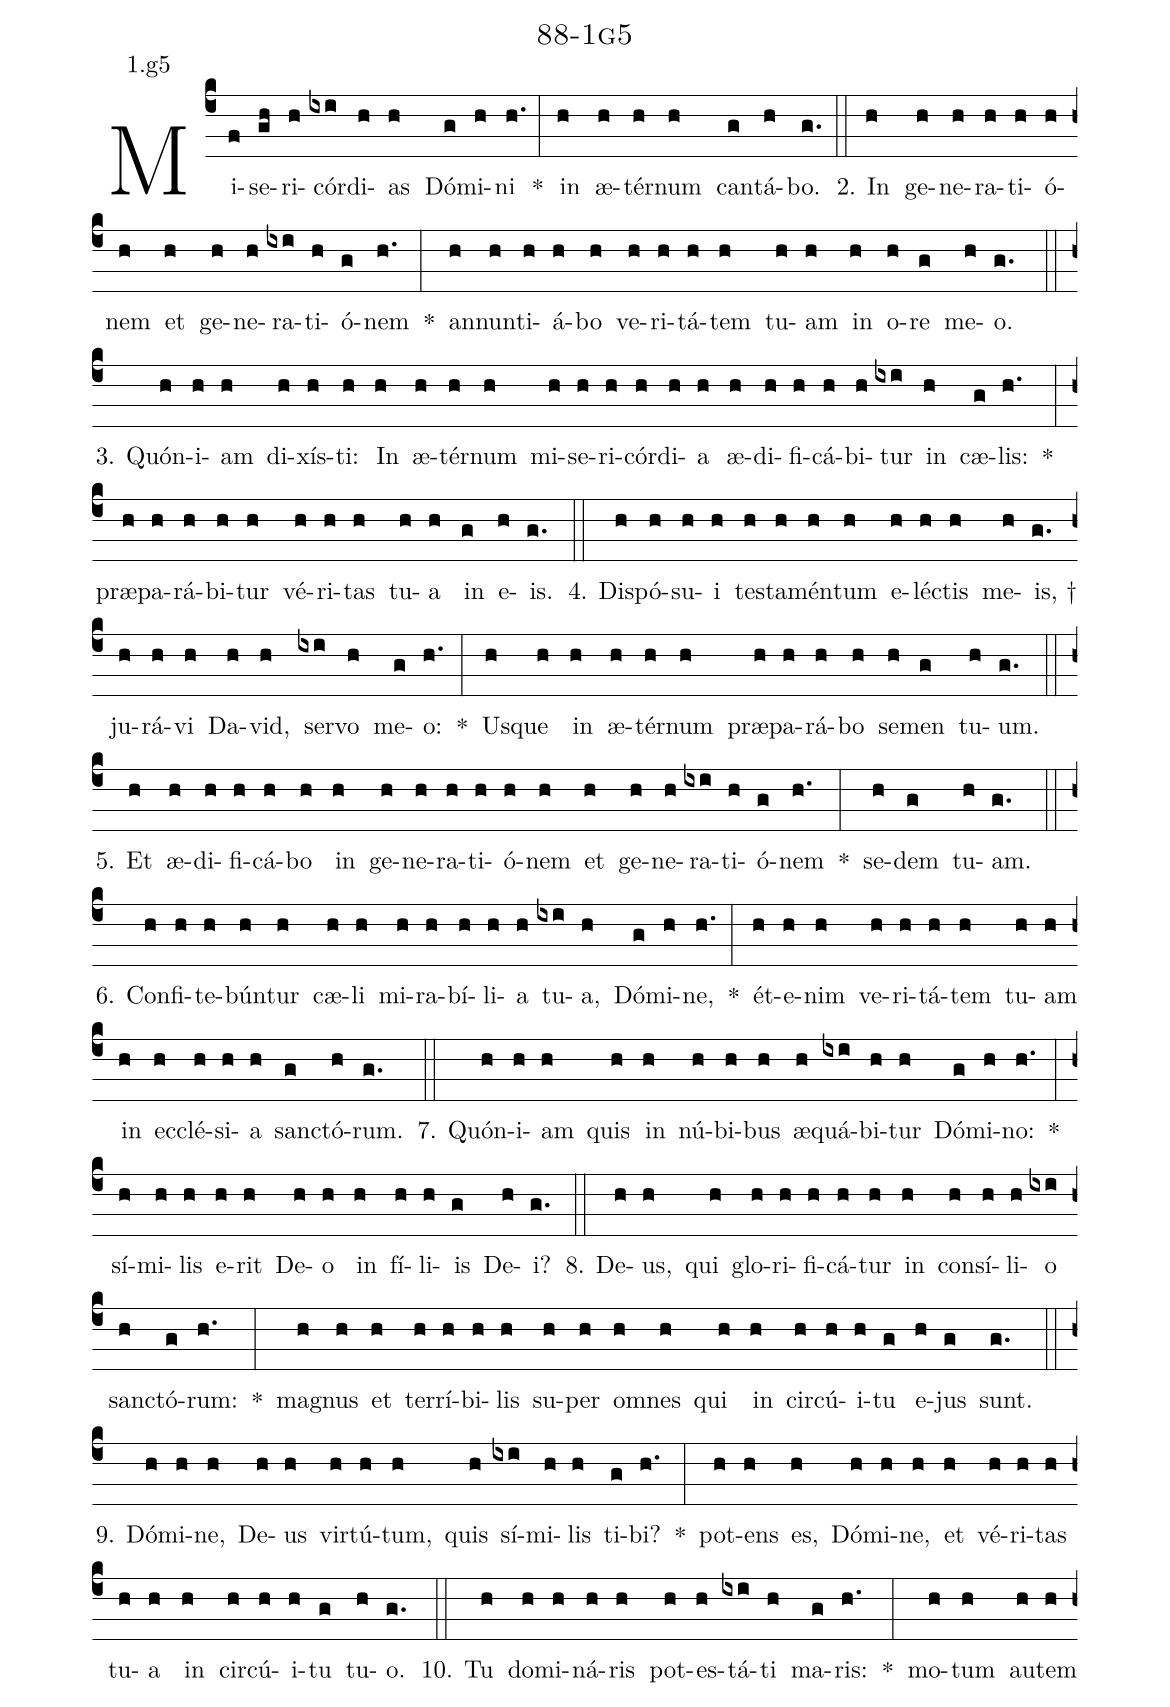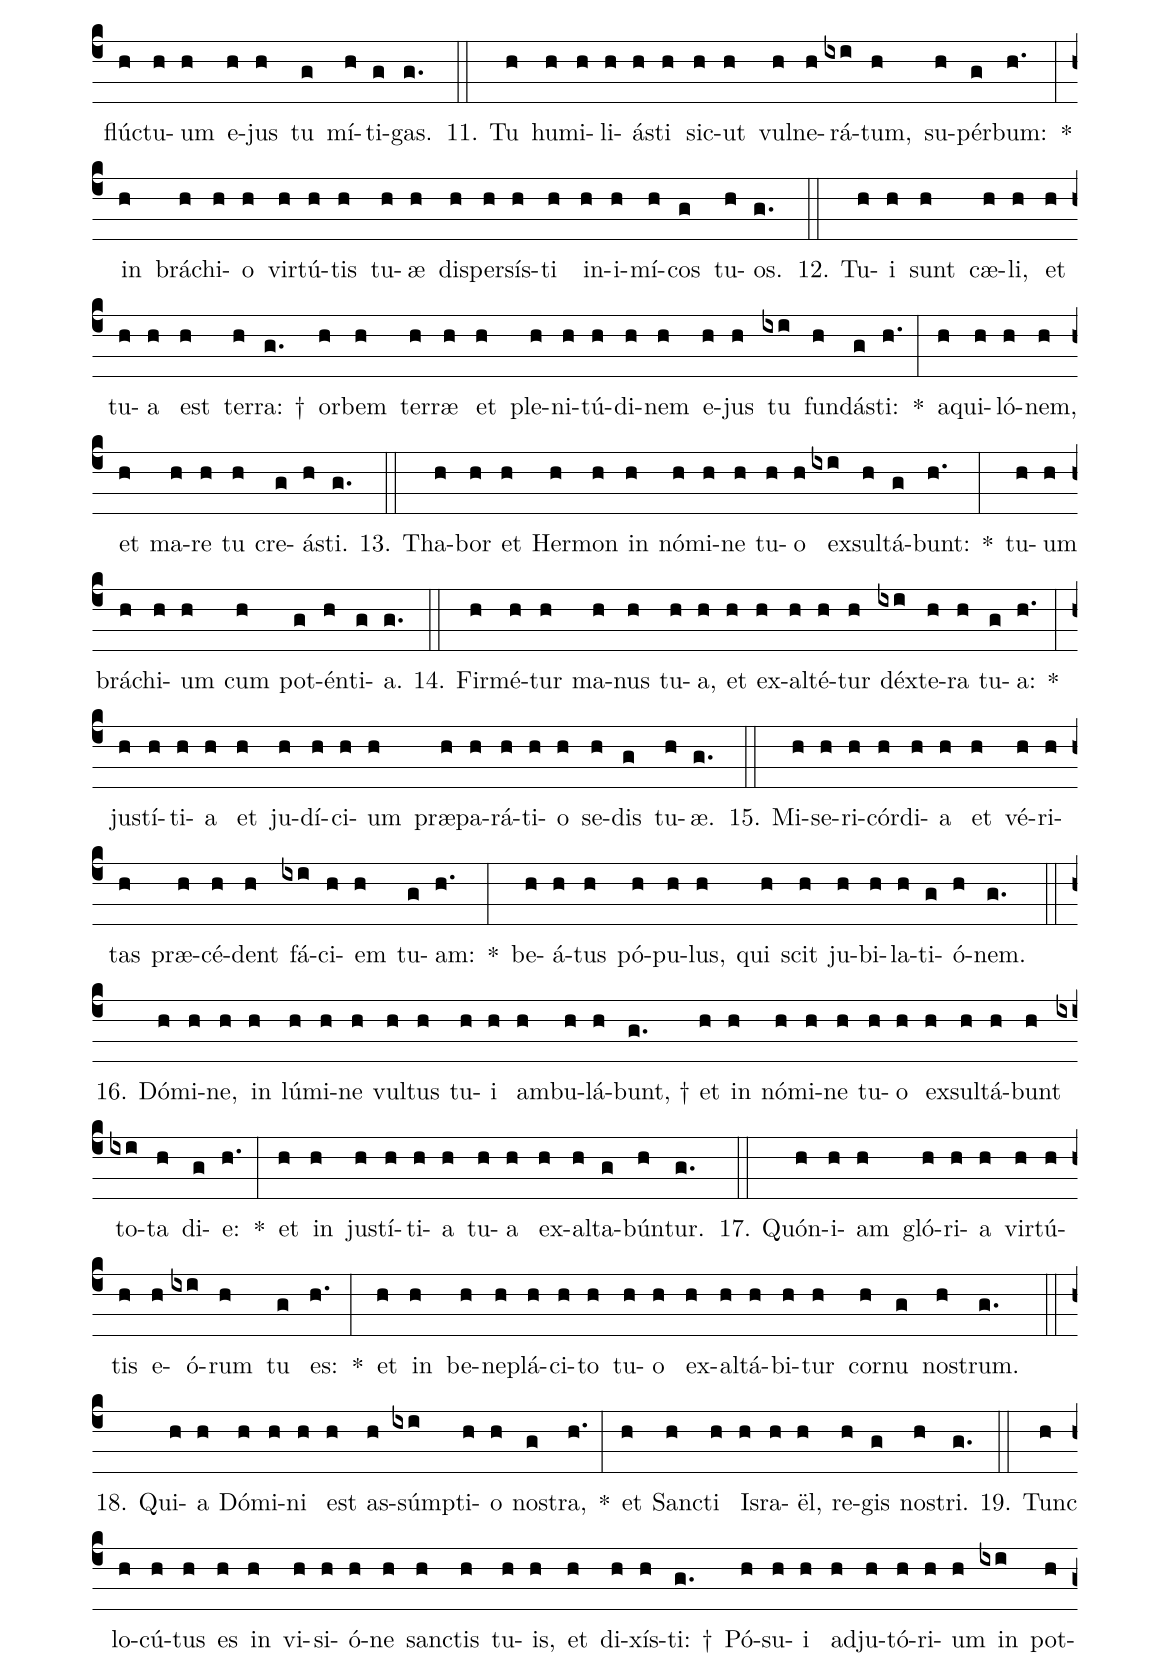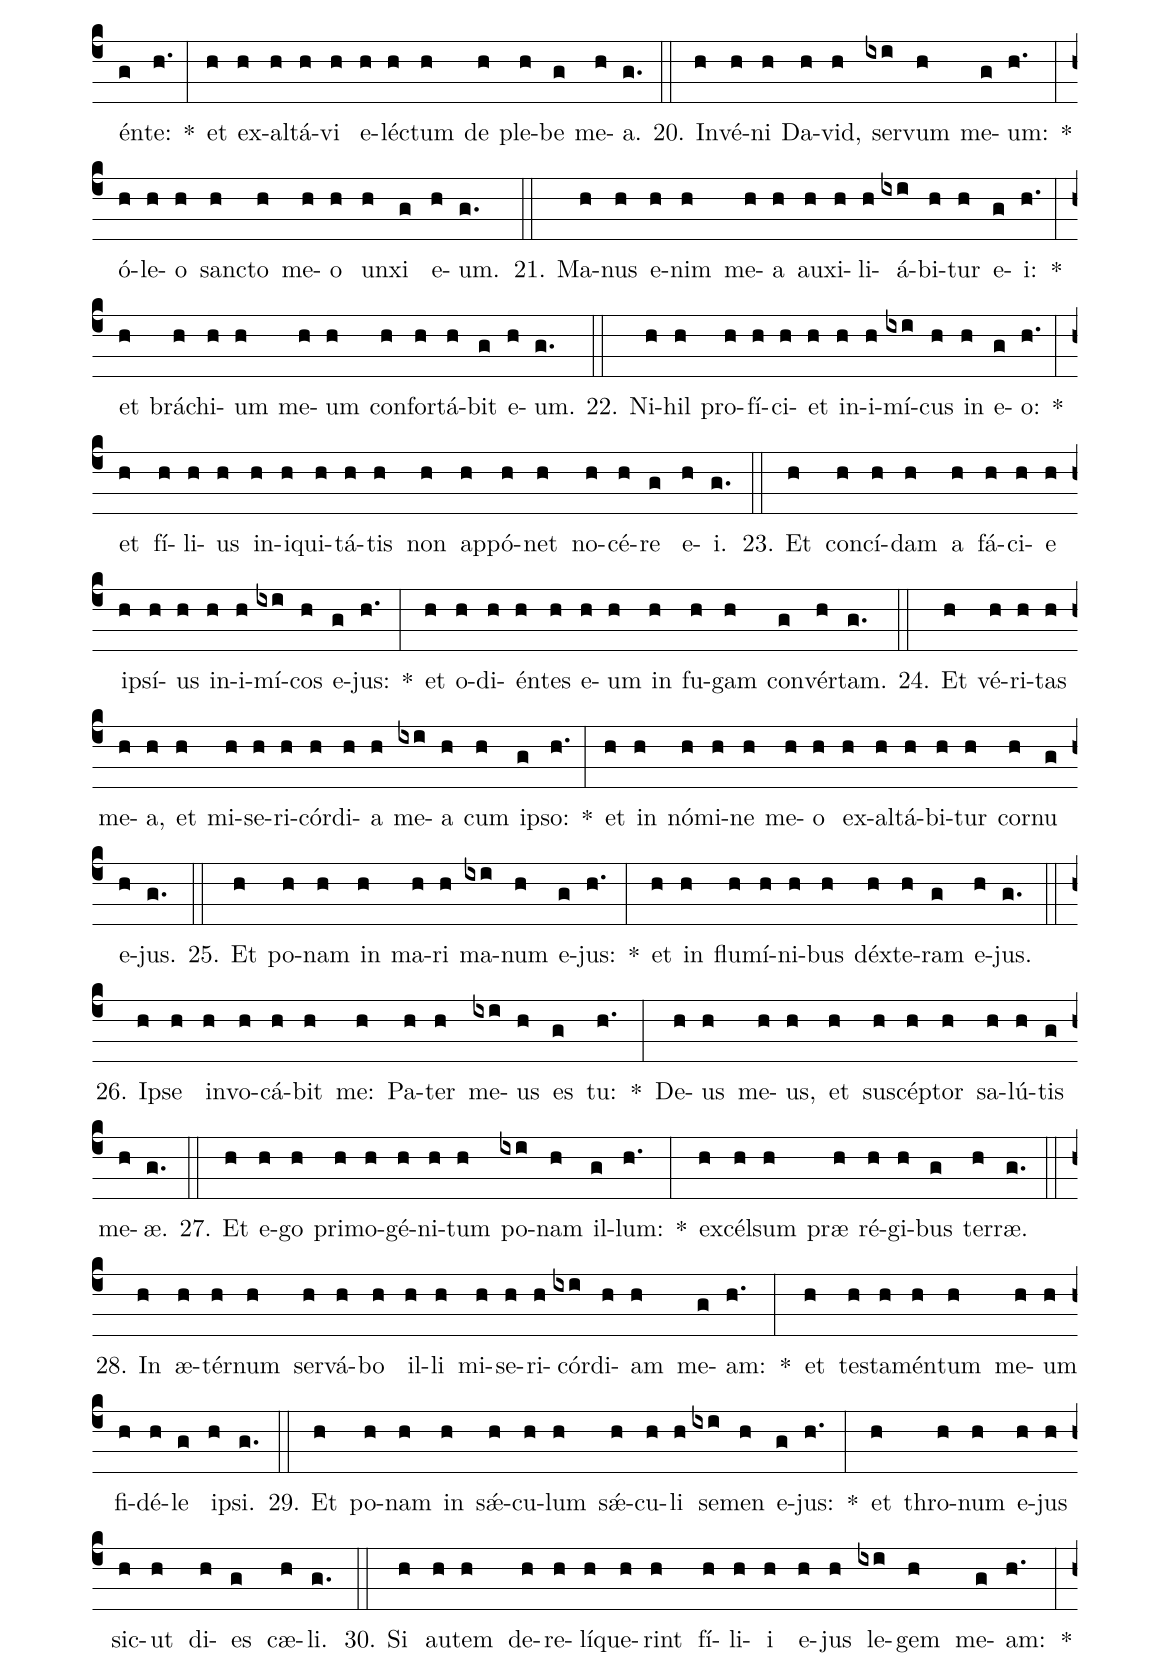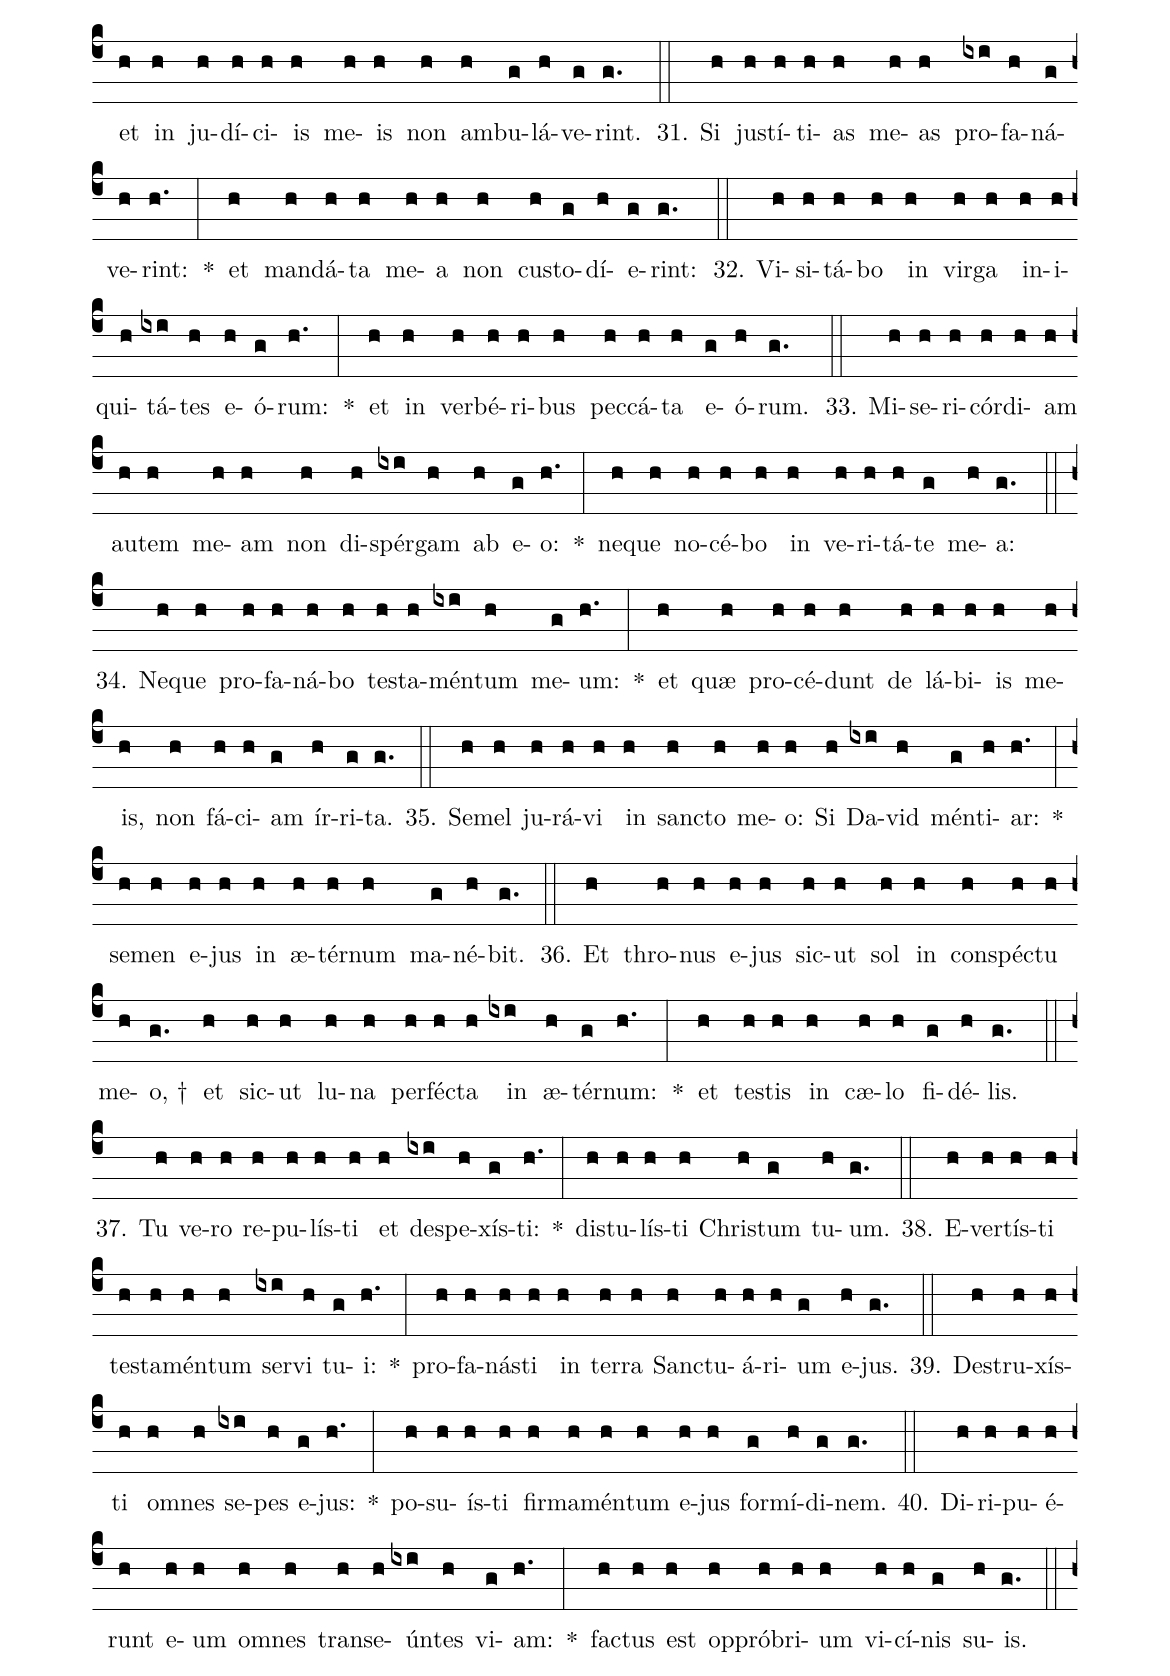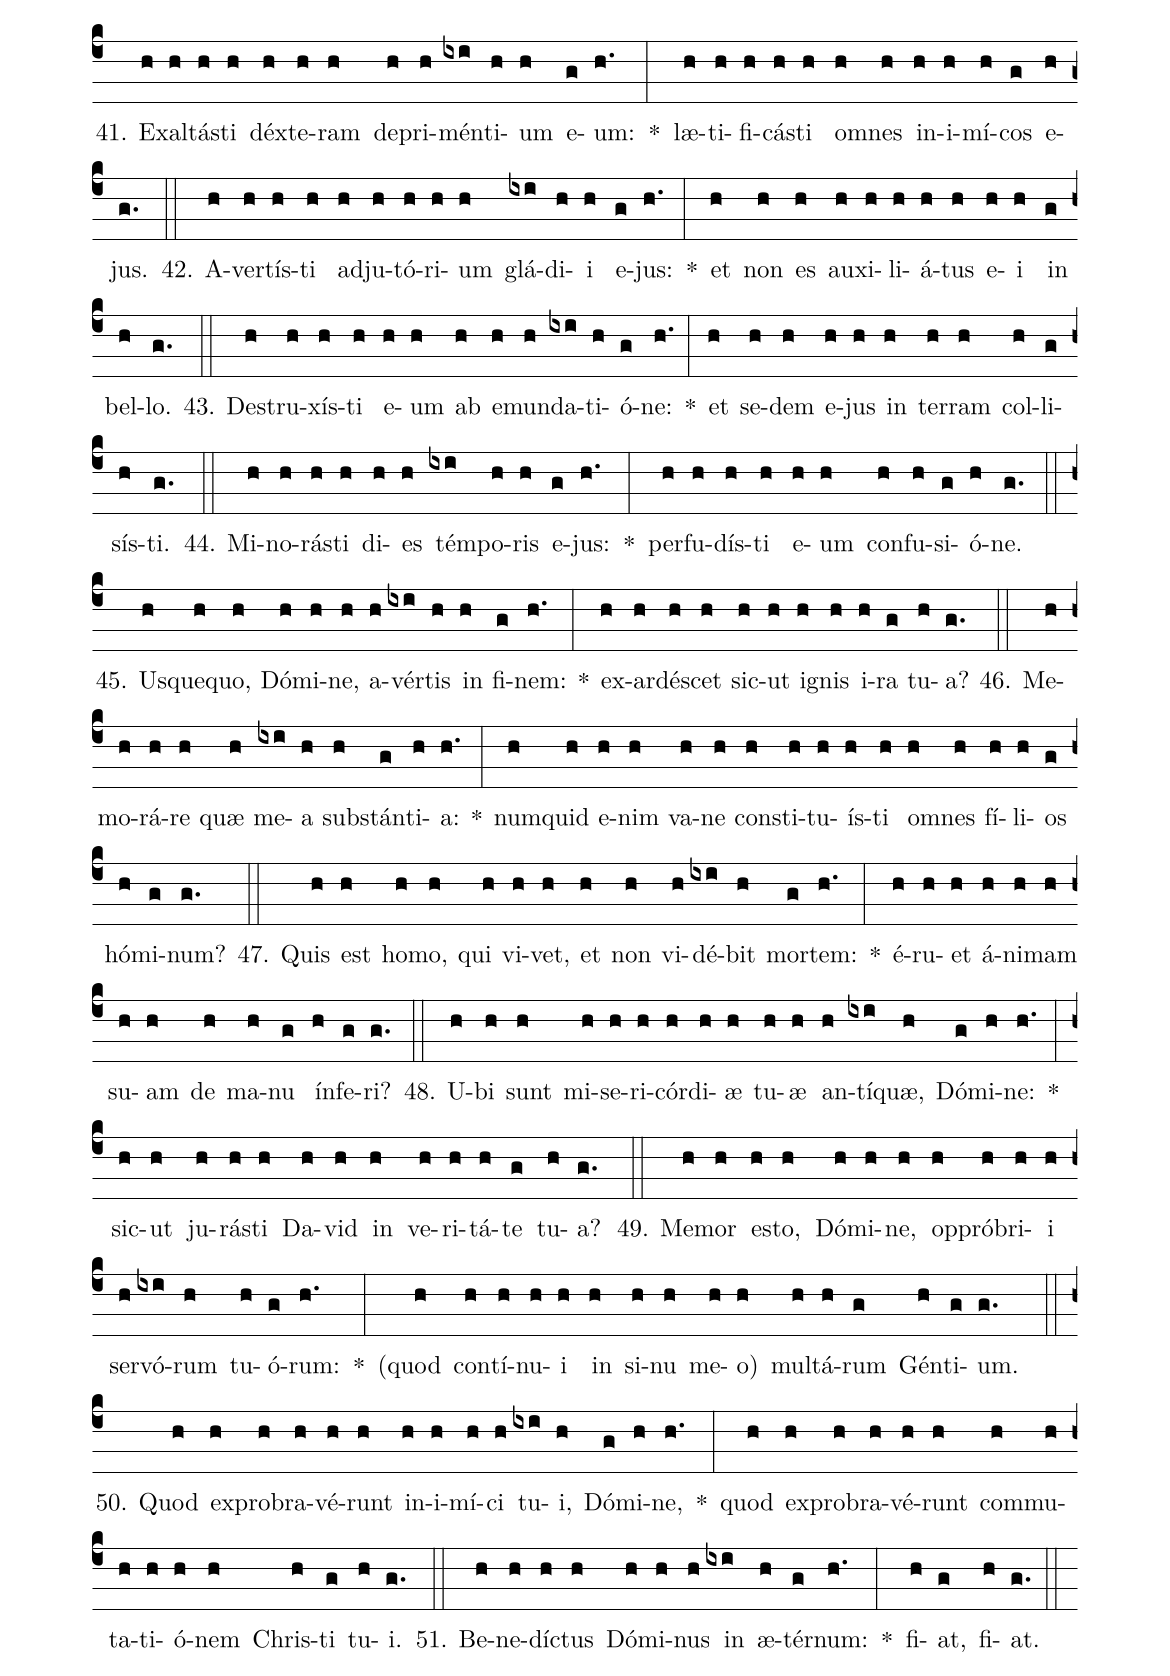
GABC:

name: 88-1g5;
annotation: 1.g5;
%%
(c4)Mi(f)se(gh)ri(h)cór(ixi)di(h)as(h) Dó(g)mi(h)ni(h.) *(:) in(h) æ(h)tér(h)num(h) can(g)tá(h)bo.(g.) (::)
2. In(h) ge(h)ne(h)ra(h)ti(h)ó(h)nem(h) et(h) ge(h)ne(h)ra(ixi)ti(h)ó(g)nem(h.) *(:) an(h)nun(h)ti(h)á(h)bo(h) ve(h)ri(h)tá(h)tem(h) tu(h)am(h) in(h) o(h)re(g) me(h)o.(g.) (::)
3. Quón(h)i(h)am(h) di(h)xís(h)ti:(h) In(h) æ(h)tér(h)num(h) mi(h)se(h)ri(h)cór(h)di(h)a(h) æ(h)di(h)fi(h)cá(h)bi(h)tur(ixi) in(h) cæ(g)lis:(h.) *(:) præ(h)pa(h)rá(h)bi(h)tur(h) vé(h)ri(h)tas(h) tu(h)a(h) in(g) e(h)is.(g.) (::)
4. Dis(h)pó(h)su(h)i(h) tes(h)ta(h)mén(h)tum(h) e(h)léc(h)tis(h) me(h)is, †(g.) ju(h)rá(h)vi(h) Da(h)vid,(h) ser(ixi)vo(h) me(g)o:(h.) *(:) Us(h)que(h) in(h) æ(h)tér(h)num(h) præ(h)pa(h)rá(h)bo(h) se(h)men(g) tu(h)um.(g.) (::)
5. Et(h) æ(h)di(h)fi(h)cá(h)bo(h) in(h) ge(h)ne(h)ra(h)ti(h)ó(h)nem(h) et(h) ge(h)ne(h)ra(ixi)ti(h)ó(g)nem(h.) *(:) se(h)dem(g) tu(h)am.(g.) (::)
6. Con(h)fi(h)te(h)bún(h)tur(h) cæ(h)li(h) mi(h)ra(h)bí(h)li(h)a(h) tu(ixi)a,(h) Dó(g)mi(h)ne,(h.) *(:) ét(h)e(h)nim(h) ve(h)ri(h)tá(h)tem(h) tu(h)am(h) in(h) ec(h)clé(h)si(h)a(h) sanc(g)tó(h)rum.(g.) (::)
7. Quón(h)i(h)am(h) quis(h) in(h) nú(h)bi(h)bus(h) æ(h)quá(ixi)bi(h)tur(h) Dó(g)mi(h)no:(h.) *(:) sí(h)mi(h)lis(h) e(h)rit(h) De(h)o(h) in(h) fí(h)li(h)is(g) De(h)i?(g.) (::)
8. De(h)us,(h) qui(h) glo(h)ri(h)fi(h)cá(h)tur(h) in(h) con(h)sí(h)li(h)o(ixi) sanc(h)tó(g)rum:(h.) *(:) ma(h)gnus(h) et(h) ter(h)rí(h)bi(h)lis(h) su(h)per(h) om(h)nes(h) qui(h) in(h) cir(h)cú(h)i(h)tu(g) e(h)jus(g) sunt.(g.) (::)
9. Dó(h)mi(h)ne,(h) De(h)us(h) vir(h)tú(h)tum,(h) quis(h) sí(ixi)mi(h)lis(h) ti(g)bi?(h.) *(:) pot(h)ens(h) es,(h) Dó(h)mi(h)ne,(h) et(h) vé(h)ri(h)tas(h) tu(h)a(h) in(h) cir(h)cú(h)i(h)tu(g) tu(h)o.(g.) (::)
10. Tu(h) do(h)mi(h)ná(h)ris(h) pot(h)es(h)tá(ixi)ti(h) ma(g)ris:(h.) *(:) mo(h)tum(h) au(h)tem(h) flúc(h)tu(h)um(h) e(h)jus(h) tu(g) mí(h)ti(g)gas.(g.) (::)
11. Tu(h) hu(h)mi(h)li(h)ás(h)ti(h) sic(h)ut(h) vul(h)ne(h)rá(ixi)tum,(h) su(h)pér(g)bum:(h.) *(:) in(h) brá(h)chi(h)o(h) vir(h)tú(h)tis(h) tu(h)æ(h) di(h)sper(h)sís(h)ti(h) in(h)i(h)mí(h)cos(g) tu(h)os.(g.) (::)
12. Tu(h)i(h) sunt(h) cæ(h)li,(h) et(h) tu(h)a(h) est(h) ter(h)ra: †(g.) or(h)bem(h) ter(h)ræ(h) et(h) ple(h)ni(h)tú(h)di(h)nem(h) e(h)jus(h) tu(ixi) fun(h)dás(g)ti:(h.) *(:) a(h)qui(h)ló(h)nem,(h) et(h) ma(h)re(h) tu(h) cre(g)ás(h)ti.(g.) (::)
13. Tha(h)bor(h) et(h) Her(h)mon(h) in(h) nó(h)mi(h)ne(h) tu(h)o(h) ex(ixi)sul(h)tá(g)bunt:(h.) *(:) tu(h)um(h) brá(h)chi(h)um(h) cum(h) pot(g)én(h)ti(g)a.(g.) (::)
14. Fir(h)mé(h)tur(h) ma(h)nus(h) tu(h)a,(h) et(h) ex(h)al(h)té(h)tur(h) déx(ixi)te(h)ra(h) tu(g)a:(h.) *(:) jus(h)tí(h)ti(h)a(h) et(h) ju(h)dí(h)ci(h)um(h) præ(h)pa(h)rá(h)ti(h)o(h) se(h)dis(g) tu(h)æ.(g.) (::)
15. Mi(h)se(h)ri(h)cór(h)di(h)a(h) et(h) vé(h)ri(h)tas(h) præ(h)cé(h)dent(h) fá(ixi)ci(h)em(h) tu(g)am:(h.) *(:) be(h)á(h)tus(h) pó(h)pu(h)lus,(h) qui(h) scit(h) ju(h)bi(h)la(h)ti(g)ó(h)nem.(g.) (::)
16. Dó(h)mi(h)ne,(h) in(h) lú(h)mi(h)ne(h) vul(h)tus(h) tu(h)i(h) am(h)bu(h)lá(h)bunt, †(g.) et(h) in(h) nó(h)mi(h)ne(h) tu(h)o(h) ex(h)sul(h)tá(h)bunt(h) to(ixi)ta(h) di(g)e:(h.) *(:) et(h) in(h) jus(h)tí(h)ti(h)a(h) tu(h)a(h) ex(h)al(h)ta(g)bún(h)tur.(g.) (::)
17. Quón(h)i(h)am(h) gló(h)ri(h)a(h) vir(h)tú(h)tis(h) e(h)ó(ixi)rum(h) tu(g) es:(h.) *(:) et(h) in(h) be(h)ne(h)plá(h)ci(h)to(h) tu(h)o(h) ex(h)al(h)tá(h)bi(h)tur(h) cor(h)nu(g) nos(h)trum.(g.) (::)
18. Qui(h)a(h) Dó(h)mi(h)ni(h) est(h) as(h)súmp(ixi)ti(h)o(h) nos(g)tra,(h.) *(:) et(h) Sanc(h)ti(h) Is(h)ra(h)ël,(h) re(h)gis(g) nos(h)tri.(g.) (::)
19. Tunc(h) lo(h)cú(h)tus(h) es(h) in(h) vi(h)si(h)ó(h)ne(h) sanc(h)tis(h) tu(h)is,(h) et(h) di(h)xís(h)ti: †(g.) Pó(h)su(h)i(h) ad(h)ju(h)tó(h)ri(h)um(h) in(ixi) pot(h)én(g)te:(h.) *(:) et(h) ex(h)al(h)tá(h)vi(h) e(h)léc(h)tum(h) de(h) ple(h)be(g) me(h)a.(g.) (::)
20. In(h)vé(h)ni(h) Da(h)vid,(h) ser(ixi)vum(h) me(g)um:(h.) *(:) ó(h)le(h)o(h) sanc(h)to(h) me(h)o(h) un(h)xi(g) e(h)um.(g.) (::)
21. Ma(h)nus(h) e(h)nim(h) me(h)a(h) au(h)xi(h)li(h)á(ixi)bi(h)tur(h) e(g)i:(h.) *(:) et(h) brá(h)chi(h)um(h) me(h)um(h) con(h)for(h)tá(h)bit(g) e(h)um.(g.) (::)
22. Ni(h)hil(h) pro(h)fí(h)ci(h)et(h) in(h)i(h)mí(ixi)cus(h) in(h) e(g)o:(h.) *(:) et(h) fí(h)li(h)us(h) in(h)i(h)qui(h)tá(h)tis(h) non(h) ap(h)pó(h)net(h) no(h)cé(h)re(g) e(h)i.(g.) (::)
23. Et(h) con(h)cí(h)dam(h) a(h) fá(h)ci(h)e(h) ip(h)sí(h)us(h) in(h)i(h)mí(ixi)cos(h) e(g)jus:(h.) *(:) et(h) o(h)di(h)én(h)tes(h) e(h)um(h) in(h) fu(h)gam(h) con(g)vér(h)tam.(g.) (::)
24. Et(h) vé(h)ri(h)tas(h) me(h)a,(h) et(h) mi(h)se(h)ri(h)cór(h)di(h)a(h) me(ixi)a(h) cum(h) ip(g)so:(h.) *(:) et(h) in(h) nó(h)mi(h)ne(h) me(h)o(h) ex(h)al(h)tá(h)bi(h)tur(h) cor(h)nu(g) e(h)jus.(g.) (::)
25. Et(h) po(h)nam(h) in(h) ma(h)ri(h) ma(ixi)num(h) e(g)jus:(h.) *(:) et(h) in(h) flu(h)mí(h)ni(h)bus(h) déx(h)te(h)ram(g) e(h)jus.(g.) (::)
26. Ip(h)se(h) in(h)vo(h)cá(h)bit(h) me:(h) Pa(h)ter(h) me(ixi)us(h) es(g) tu:(h.) *(:) De(h)us(h) me(h)us,(h) et(h) su(h)scép(h)tor(h) sa(h)lú(h)tis(g) me(h)æ.(g.) (::)
27. Et(h) e(h)go(h) pri(h)mo(h)gé(h)ni(h)tum(h) po(ixi)nam(h) il(g)lum:(h.) *(:) ex(h)cél(h)sum(h) præ(h) ré(h)gi(h)bus(g) ter(h)ræ.(g.) (::)
28. In(h) æ(h)tér(h)num(h) ser(h)vá(h)bo(h) il(h)li(h) mi(h)se(h)ri(h)cór(ixi)di(h)am(h) me(g)am:(h.) *(:) et(h) tes(h)ta(h)mén(h)tum(h) me(h)um(h) fi(h)dé(h)le(g) ip(h)si.(g.) (::)
29. Et(h) po(h)nam(h) in(h) sǽ(h)cu(h)lum(h) sǽ(h)cu(h)li(h) se(ixi)men(h) e(g)jus:(h.) *(:) et(h) thro(h)num(h) e(h)jus(h) sic(h)ut(h) di(h)es(g) cæ(h)li.(g.) (::)
30. Si(h) au(h)tem(h) de(h)re(h)lí(h)que(h)rint(h) fí(h)li(h)i(h) e(h)jus(h) le(ixi)gem(h) me(g)am:(h.) *(:) et(h) in(h) ju(h)dí(h)ci(h)is(h) me(h)is(h) non(h) am(h)bu(g)lá(h)ve(g)rint.(g.) (::)
31. Si(h) jus(h)tí(h)ti(h)as(h) me(h)as(h) pro(ixi)fa(h)ná(g)ve(h)rint:(h.) *(:) et(h) man(h)dá(h)ta(h) me(h)a(h) non(h) cus(h)to(g)dí(h)e(g)rint:(g.) (::)
32. Vi(h)si(h)tá(h)bo(h) in(h) vir(h)ga(h) in(h)i(h)qui(h)tá(ixi)tes(h) e(h)ó(g)rum:(h.) *(:) et(h) in(h) ver(h)bé(h)ri(h)bus(h) pec(h)cá(h)ta(h) e(g)ó(h)rum.(g.) (::)
33. Mi(h)se(h)ri(h)cór(h)di(h)am(h) au(h)tem(h) me(h)am(h) non(h) di(h)spér(ixi)gam(h) ab(h) e(g)o:(h.) *(:) ne(h)que(h) no(h)cé(h)bo(h) in(h) ve(h)ri(h)tá(h)te(g) me(h)a:(g.) (::)
34. Ne(h)que(h) pro(h)fa(h)ná(h)bo(h) tes(h)ta(h)mén(ixi)tum(h) me(g)um:(h.) *(:) et(h) quæ(h) pro(h)cé(h)dunt(h) de(h) lá(h)bi(h)is(h) me(h)is,(h) non(h) fá(h)ci(h)am(g) ír(h)ri(g)ta.(g.) (::)
35. Se(h)mel(h) ju(h)rá(h)vi(h) in(h) sanc(h)to(h) me(h)o:(h) Si(h) Da(ixi)vid(h) mén(g)ti(h)ar:(h.) *(:) se(h)men(h) e(h)jus(h) in(h) æ(h)tér(h)num(h) ma(g)né(h)bit.(g.) (::)
36. Et(h) thro(h)nus(h) e(h)jus(h) sic(h)ut(h) sol(h) in(h) con(h)spéc(h)tu(h) me(h)o, †(g.) et(h) sic(h)ut(h) lu(h)na(h) per(h)féc(h)ta(h) in(ixi) æ(h)tér(g)num:(h.) *(:) et(h) tes(h)tis(h) in(h) cæ(h)lo(h) fi(g)dé(h)lis.(g.) (::)
37. Tu(h) ve(h)ro(h) re(h)pu(h)lís(h)ti(h) et(h) de(ixi)spe(h)xís(g)ti:(h.) *(:) dis(h)tu(h)lís(h)ti(h) Chris(h)tum(g) tu(h)um.(g.) (::)
38. E(h)ver(h)tís(h)ti(h) tes(h)ta(h)mén(h)tum(h) ser(ixi)vi(h) tu(g)i:(h.) *(:) pro(h)fa(h)nás(h)ti(h) in(h) ter(h)ra(h) Sanc(h)tu(h)á(h)ri(h)um(g) e(h)jus.(g.) (::)
39. De(h)stru(h)xís(h)ti(h) om(h)nes(h) se(ixi)pes(h) e(g)jus:(h.) *(:) po(h)su(h)ís(h)ti(h) fir(h)ma(h)mén(h)tum(h) e(h)jus(h) for(g)mí(h)di(g)nem.(g.) (::)
40. Di(h)ri(h)pu(h)é(h)runt(h) e(h)um(h) om(h)nes(h) trans(h)e(h)ún(ixi)tes(h) vi(g)am:(h.) *(:) fac(h)tus(h) est(h) op(h)pró(h)bri(h)um(h) vi(h)cí(h)nis(g) su(h)is.(g.) (::)
41. Ex(h)al(h)tás(h)ti(h) déx(h)te(h)ram(h) de(h)pri(h)mén(ixi)ti(h)um(h) e(g)um:(h.) *(:) læ(h)ti(h)fi(h)cás(h)ti(h) om(h)nes(h) in(h)i(h)mí(h)cos(g) e(h)jus.(g.) (::)
42. A(h)ver(h)tís(h)ti(h) ad(h)ju(h)tó(h)ri(h)um(h) glá(ixi)di(h)i(h) e(g)jus:(h.) *(:) et(h) non(h) es(h) au(h)xi(h)li(h)á(h)tus(h) e(h)i(h) in(g) bel(h)lo.(g.) (::)
43. De(h)stru(h)xís(h)ti(h) e(h)um(h) ab(h) e(h)mun(h)da(ixi)ti(h)ó(g)ne:(h.) *(:) et(h) se(h)dem(h) e(h)jus(h) in(h) ter(h)ram(h) col(h)li(g)sís(h)ti.(g.) (::)
44. Mi(h)no(h)rás(h)ti(h) di(h)es(h) tém(ixi)po(h)ris(h) e(g)jus:(h.) *(:) per(h)fu(h)dís(h)ti(h) e(h)um(h) con(h)fu(h)si(g)ó(h)ne.(g.) (::)
45. Us(h)que(h)quo,(h) Dó(h)mi(h)ne,(h) a(h)vér(ixi)tis(h) in(h) fi(g)nem:(h.) *(:) ex(h)ar(h)dé(h)scet(h) sic(h)ut(h) i(h)gnis(h) i(h)ra(g) tu(h)a?(g.) (::)
46. Me(h)mo(h)rá(h)re(h) quæ(h) me(ixi)a(h) sub(h)stán(g)ti(h)a:(h.) *(:) num(h)quid(h) e(h)nim(h) va(h)ne(h) con(h)sti(h)tu(h)ís(h)ti(h) om(h)nes(h) fí(h)li(h)os(g) hó(h)mi(g)num?(g.) (::)
47. Quis(h) est(h) ho(h)mo,(h) qui(h) vi(h)vet,(h) et(h) non(h) vi(h)dé(ixi)bit(h) mor(g)tem:(h.) *(:) é(h)ru(h)et(h) á(h)ni(h)mam(h) su(h)am(h) de(h) ma(h)nu(g) ín(h)fe(g)ri?(g.) (::)
48. U(h)bi(h) sunt(h) mi(h)se(h)ri(h)cór(h)di(h)æ(h) tu(h)æ(h) an(h)tí(ixi)quæ,(h) Dó(g)mi(h)ne:(h.) *(:) sic(h)ut(h) ju(h)rás(h)ti(h) Da(h)vid(h) in(h) ve(h)ri(h)tá(h)te(g) tu(h)a?(g.) (::)
49. Me(h)mor(h) es(h)to,(h) Dó(h)mi(h)ne,(h) op(h)pró(h)bri(h)i(h) ser(h)vó(ixi)rum(h) tu(h)ó(g)rum:(h.) *(:) <v>(</v>quod(h) con(h)tí(h)nu(h)i(h) in(h) si(h)nu(h) me(h)o)(h) mul(h)tá(h)rum(g) Gén(h)ti(g)um.(g.) (::)
50. Quod(h) ex(h)pro(h)bra(h)vé(h)runt(h) in(h)i(h)mí(h)ci(h) tu(ixi)i,(h) Dó(g)mi(h)ne,(h.) *(:) quod(h) ex(h)pro(h)bra(h)vé(h)runt(h) com(h)mu(h)ta(h)ti(h)ó(h)nem(h) Chris(h)ti(g) tu(h)i.(g.) (::)
51. Be(h)ne(h)díc(h)tus(h) Dó(h)mi(h)nus(h) in(ixi) æ(h)tér(g)num:(h.) *(:) fi(h)at,(g) fi(h)at.(g.) (::)
